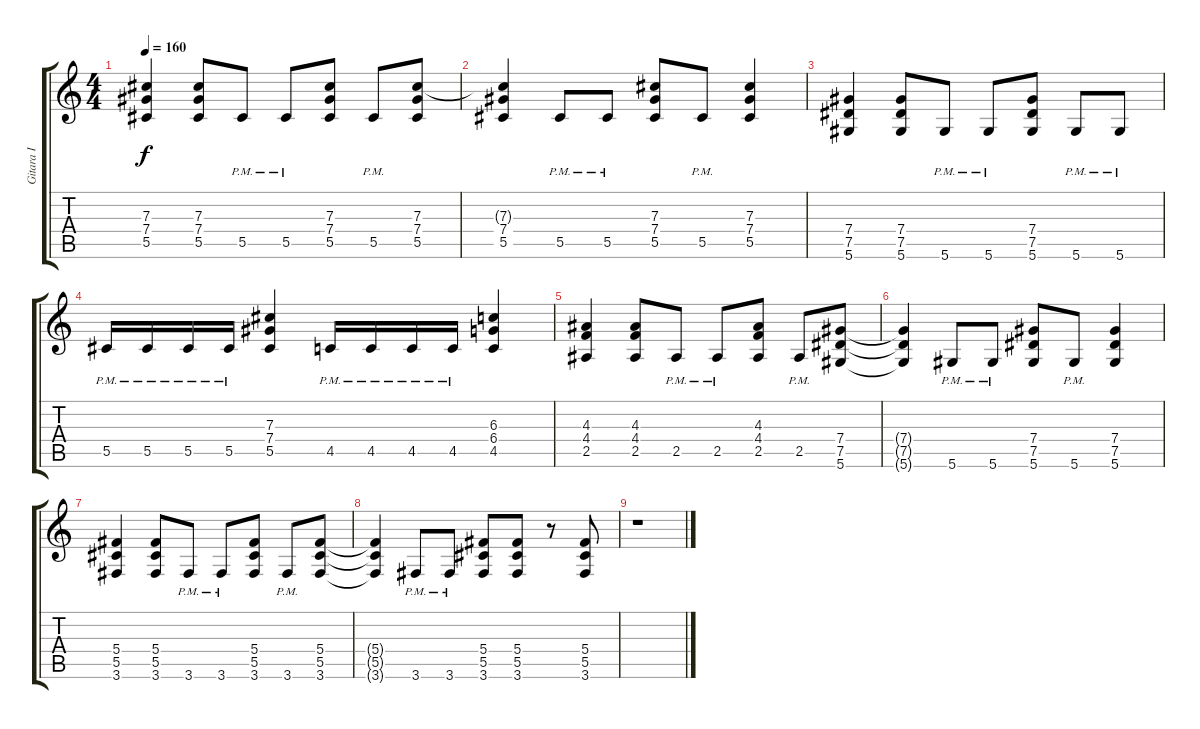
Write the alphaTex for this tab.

\track ("Gitara I" "Gitara I") {instrument distortionguitar}
\staff {score tabs}
\tuning (Eb4 Bb3 Gb3 Db3 Ab2 Eb2) {hide}
\ts (4 4)
\tempo 160
\clef g2
\ks c
(7.3 7.4 5.5).4{dy f} (7.3 7.4 5.5).8 5.5{pm}.8 5.5{pm}.8 (7.3 7.4 5.5).8 5.5{pm}.8 (7.3 7.4 5.5).8 |
(7.3{t} 7.4 5.5).4 5.5{pm}.8 5.5{pm}.8 (7.3 7.4 5.5).8 5.5{pm}.8 (7.3 7.4 5.5).4 |
(7.4 7.5 5.6).4 (7.4 7.5 5.6).8 5.6{pm}.8 5.6{pm}.8 (7.4 7.5 5.6).8 5.6{pm}.8 5.6{pm}.8 |
5.5{pm}.16 5.5{pm}.16 5.5{pm}.16 5.5{pm}.16 (7.3 7.4 5.5).4 4.5{pm}.16 4.5{pm}.16 4.5{pm}.16 4.5{pm}.16 (6.3 6.4 4.5).4 |
(4.3 4.4 2.5).4 (4.3 4.4 2.5).8 2.5{pm}.8 2.5{pm}.8 (4.3 4.4 2.5).8 2.5{pm}.8 (7.4 7.5 5.6).8 |
(7.4{t} 7.5{t} 5.6{t}).4 5.6{pm}.8 5.6{pm}.8 (7.4 7.5 5.6).8 5.6{pm}.8 (7.4 7.5 5.6).4 |
(5.4 5.5 3.6).4 (5.4 5.5 3.6).8 3.6{pm}.8 3.6{pm}.8 (5.4 5.5 3.6).8 3.6{pm}.8 (5.4 5.5 3.6).8 |
(5.4{t} 5.5{t} 3.6{t}).4 3.6{pm}.8 3.6{pm}.8 (5.4 5.5 3.6).8 (5.4 5.5 3.6).8 r.8 (5.4 5.5 3.6).8 |
r.1
